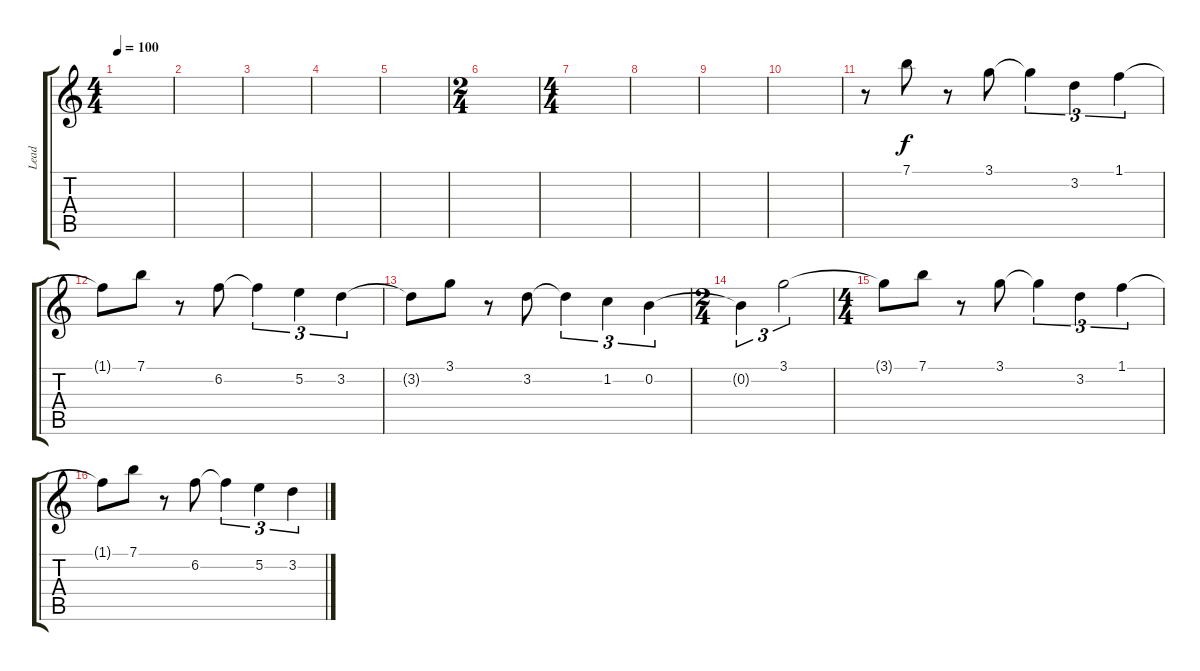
\track ("Lead" "Lead") {instrument distortionguitar}
\staff {score tabs}
\tuning (E4 B3 G3 D3 A2 E2) {hide}
\ts (4 4)
\tempo 100
\clef g2
\ks c
|
|
|
|
|
\ts (2 4)
|
\ts (4 4)
|
|
|
|
r.8 7.1.8 r.8 3.1.8 3.1{t}.4{tu (3 2)} 3.2.4{tu (3 2)} 1.1.4{tu (3 2)} |
1.1{t}.8 7.1.8 r.8 6.2.8 6.2{t}.4{tu (3 2)} 5.2.4{tu (3 2)} 3.2.4{tu (3 2)} |
3.2{t}.8 3.1.8 r.8 3.2.8 3.2{t}.4{tu (3 2)} 1.2.4{tu (3 2)} 0.2.4{tu (3 2)} |
\ts (2 4)
0.2{t}.4{tu (3 2)} 3.1.2{tu (3 2)} |
\ts (4 4)
3.1{t}.8 7.1.8 r.8 3.1.8 3.1{t}.4{tu (3 2)} 3.2.4{tu (3 2)} 1.1.4{tu (3 2)} |
1.1{t}.8 7.1.8 r.8 6.2.8 6.2{t}.4{tu (3 2)} 5.2.4{tu (3 2)} 3.2.4{tu (3 2)}
